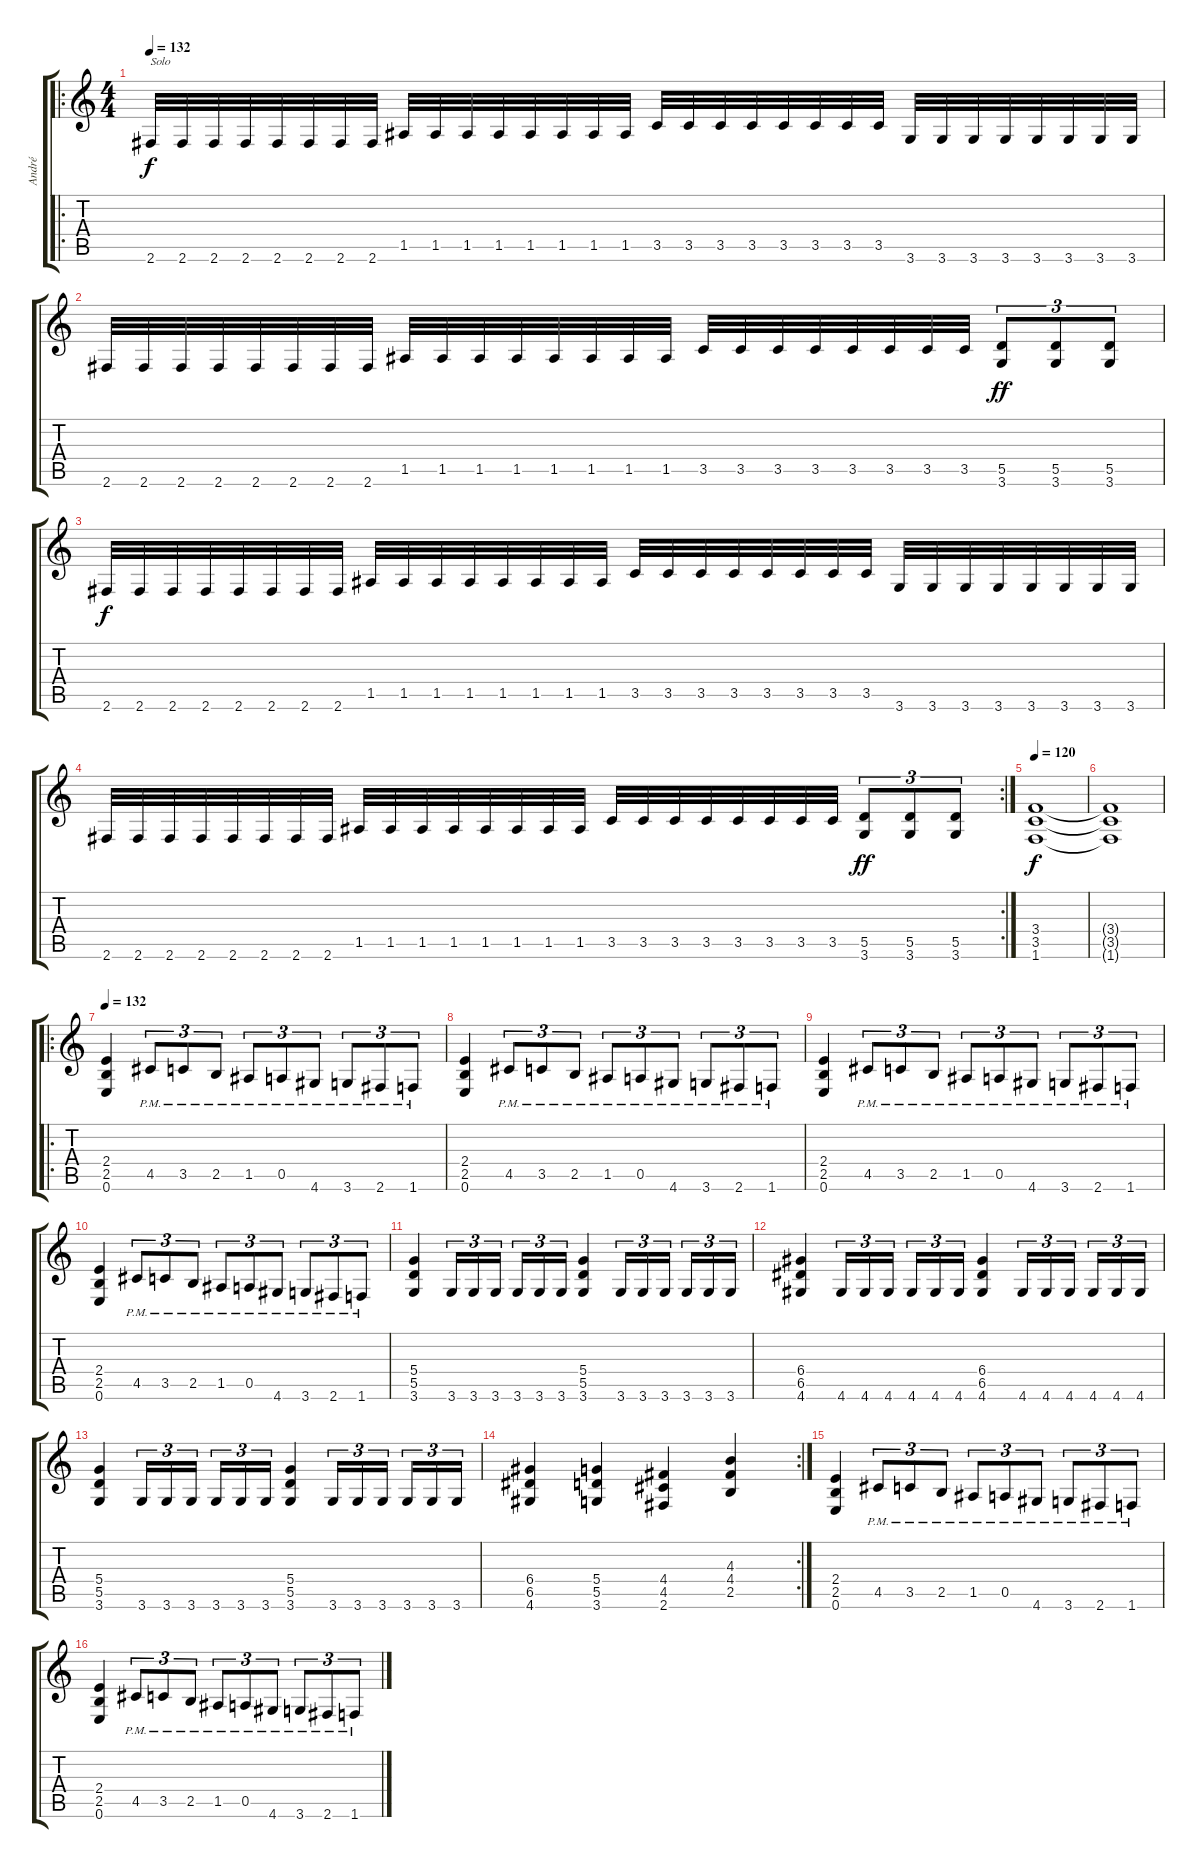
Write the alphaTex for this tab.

\track ("André" "André") {instrument distortionguitar}
\staff {score tabs}
\tuning (E4 B3 G3 D3 A2 E2) {hide}
\ro
\ts (4 4)
\tempo 132
\clef g2
\ks c
2.6.32{txt "Solo" dy f} 2.6.32 2.6.32 2.6.32 2.6.32 2.6.32 2.6.32 2.6.32 1.5.32 1.5.32 1.5.32 1.5.32 1.5.32 1.5.32 1.5.32 1.5.32 3.5.32 3.5.32 3.5.32 3.5.32 3.5.32 3.5.32 3.5.32 3.5.32 3.6.32 3.6.32 3.6.32 3.6.32 3.6.32 3.6.32 3.6.32 3.6.32 |
2.6.32 2.6.32 2.6.32 2.6.32 2.6.32 2.6.32 2.6.32 2.6.32 1.5.32 1.5.32 1.5.32 1.5.32 1.5.32 1.5.32 1.5.32 1.5.32 3.5.32 3.5.32 3.5.32 3.5.32 3.5.32 3.5.32 3.5.32 3.5.32 (5.5 3.6).8{tu (3 2) dy ff} (5.5 3.6).8{tu (3 2)} (5.5 3.6).8{tu (3 2)} |
2.6.32{dy f} 2.6.32 2.6.32 2.6.32 2.6.32 2.6.32 2.6.32 2.6.32 1.5.32 1.5.32 1.5.32 1.5.32 1.5.32 1.5.32 1.5.32 1.5.32 3.5.32 3.5.32 3.5.32 3.5.32 3.5.32 3.5.32 3.5.32 3.5.32 3.6.32 3.6.32 3.6.32 3.6.32 3.6.32 3.6.32 3.6.32 3.6.32 |
\rc 2
2.6.32 2.6.32 2.6.32 2.6.32 2.6.32 2.6.32 2.6.32 2.6.32 1.5.32 1.5.32 1.5.32 1.5.32 1.5.32 1.5.32 1.5.32 1.5.32 3.5.32 3.5.32 3.5.32 3.5.32 3.5.32 3.5.32 3.5.32 3.5.32 (5.5 3.6).8{tu (3 2) dy ff} (5.5 3.6).8{tu (3 2)} (5.5 3.6).8{tu (3 2)} |
\tempo 120
(3.4 3.5 1.6).1{dy f} |
(3.4{t} 3.5{t} 1.6{t}).1 |
\ro
\tempo 132
(2.4 2.5 0.6).4 4.5{pm}.8{tu (3 2)} 3.5{pm}.8{tu (3 2)} 2.5{pm}.8{tu (3 2)} 1.5{pm}.8{tu (3 2)} 0.5{pm}.8{tu (3 2)} 4.6{pm}.8{tu (3 2)} 3.6{pm}.8{tu (3 2)} 2.6{pm}.8{tu (3 2)} 1.6{pm}.8{tu (3 2)} |
(2.4 2.5 0.6).4 4.5{pm}.8{tu (3 2)} 3.5{pm}.8{tu (3 2)} 2.5{pm}.8{tu (3 2)} 1.5{pm}.8{tu (3 2)} 0.5{pm}.8{tu (3 2)} 4.6{pm}.8{tu (3 2)} 3.6{pm}.8{tu (3 2)} 2.6{pm}.8{tu (3 2)} 1.6{pm}.8{tu (3 2)} |
(2.4 2.5 0.6).4 4.5{pm}.8{tu (3 2)} 3.5{pm}.8{tu (3 2)} 2.5{pm}.8{tu (3 2)} 1.5{pm}.8{tu (3 2)} 0.5{pm}.8{tu (3 2)} 4.6{pm}.8{tu (3 2)} 3.6{pm}.8{tu (3 2)} 2.6{pm}.8{tu (3 2)} 1.6{pm}.8{tu (3 2)} |
(2.4 2.5 0.6).4 4.5{pm}.8{tu (3 2)} 3.5{pm}.8{tu (3 2)} 2.5{pm}.8{tu (3 2)} 1.5{pm}.8{tu (3 2)} 0.5{pm}.8{tu (3 2)} 4.6{pm}.8{tu (3 2)} 3.6{pm}.8{tu (3 2)} 2.6{pm}.8{tu (3 2)} 1.6{pm}.8{tu (3 2)} |
(5.4 5.5 3.6).4 3.6.16{tu (3 2)} 3.6.16{tu (3 2)} 3.6.16{tu (3 2)} 3.6.16{tu (3 2)} 3.6.16{tu (3 2)} 3.6.16{tu (3 2)} (5.4 5.5 3.6).4 3.6.16{tu (3 2)} 3.6.16{tu (3 2)} 3.6.16{tu (3 2)} 3.6.16{tu (3 2)} 3.6.16{tu (3 2)} 3.6.16{tu (3 2)} |
(6.4 6.5 4.6).4 4.6.16{tu (3 2)} 4.6.16{tu (3 2)} 4.6.16{tu (3 2)} 4.6.16{tu (3 2)} 4.6.16{tu (3 2)} 4.6.16{tu (3 2)} (6.4 6.5 4.6).4 4.6.16{tu (3 2)} 4.6.16{tu (3 2)} 4.6.16{tu (3 2)} 4.6.16{tu (3 2)} 4.6.16{tu (3 2)} 4.6.16{tu (3 2)} |
(5.4 5.5 3.6).4 3.6.16{tu (3 2)} 3.6.16{tu (3 2)} 3.6.16{tu (3 2)} 3.6.16{tu (3 2)} 3.6.16{tu (3 2)} 3.6.16{tu (3 2)} (5.4 5.5 3.6).4 3.6.16{tu (3 2)} 3.6.16{tu (3 2)} 3.6.16{tu (3 2)} 3.6.16{tu (3 2)} 3.6.16{tu (3 2)} 3.6.16{tu (3 2)} |
\rc 2
(6.4 6.5 4.6).4 (5.4 5.5 3.6).4 (4.4 4.5 2.6).4 (4.3 4.4 2.5).4 |
(2.4 2.5 0.6).4 4.5{pm}.8{tu (3 2)} 3.5{pm}.8{tu (3 2)} 2.5{pm}.8{tu (3 2)} 1.5{pm}.8{tu (3 2)} 0.5{pm}.8{tu (3 2)} 4.6{pm}.8{tu (3 2)} 3.6{pm}.8{tu (3 2)} 2.6{pm}.8{tu (3 2)} 1.6{pm}.8{tu (3 2)} |
(2.4 2.5 0.6).4 4.5{pm}.8{tu (3 2)} 3.5{pm}.8{tu (3 2)} 2.5{pm}.8{tu (3 2)} 1.5{pm}.8{tu (3 2)} 0.5{pm}.8{tu (3 2)} 4.6{pm}.8{tu (3 2)} 3.6{pm}.8{tu (3 2)} 2.6{pm}.8{tu (3 2)} 1.6{pm}.8{tu (3 2)}
